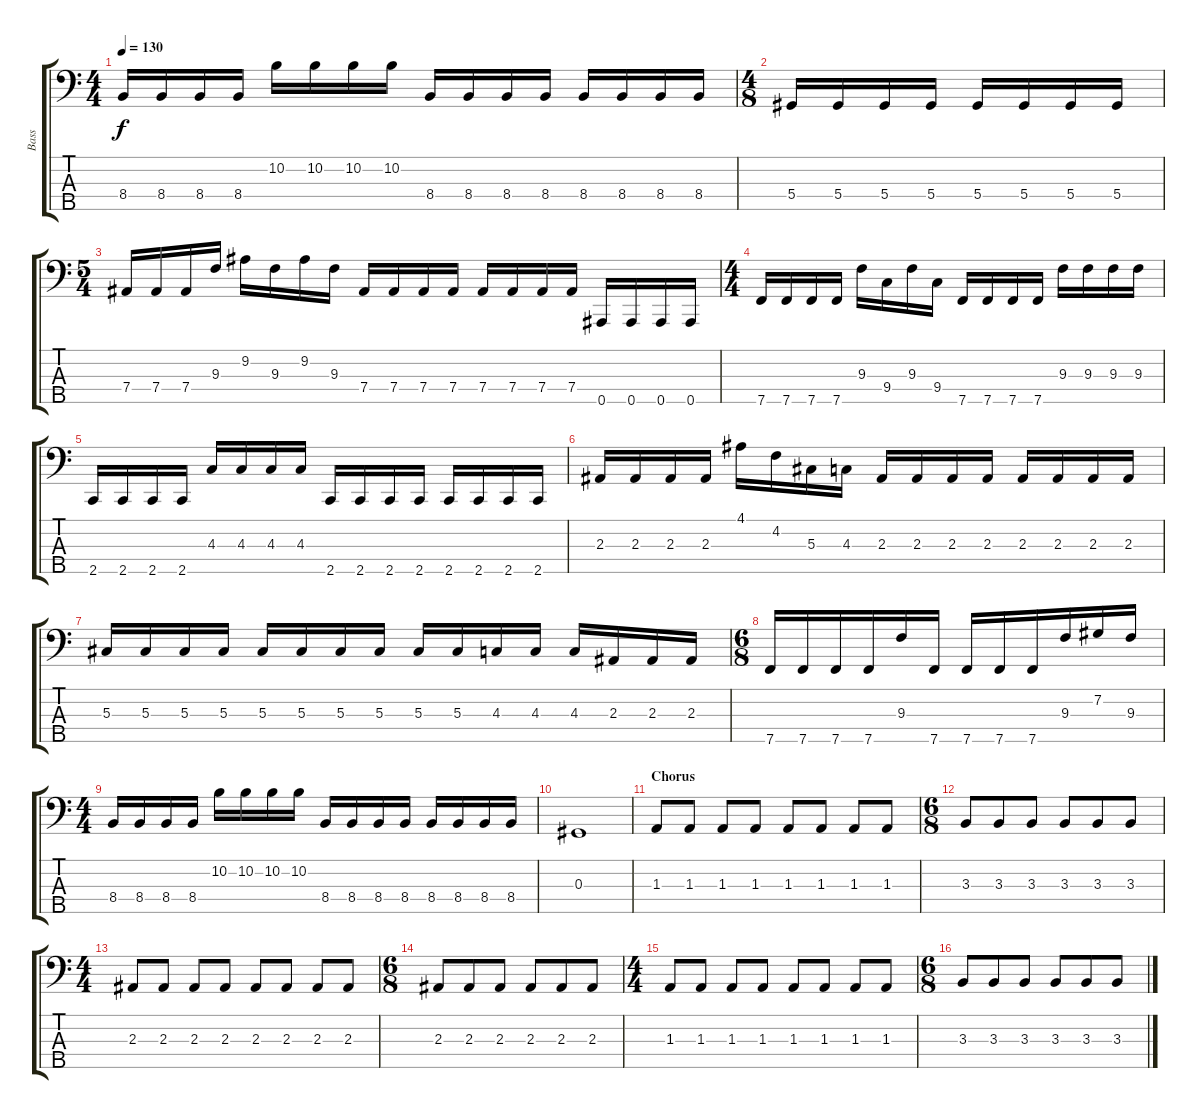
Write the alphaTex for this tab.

\track ("Bass" "Bass") {instrument electricbassfinger}
\staff {score tabs}
\tuning (Gb2 Db2 Ab1 Eb1 Bb0) {hide}
\ts (4 4)
\tempo 130
\clef f4
\ks c
8.4.16{dy f} 8.4.16 8.4.16 8.4.16 10.2.16 10.2.16 10.2.16 10.2.16 8.4.16 8.4.16 8.4.16 8.4.16 8.4.16 8.4.16 8.4.16 8.4.16 |
\ts (4 8)
5.4.16 5.4.16 5.4.16 5.4.16 5.4.16 5.4.16 5.4.16 5.4.16 |
\ts (5 4)
7.4.16 7.4.16 7.4.16 9.3.16 9.2.16 9.3.16 9.2.16 9.3.16 7.4.16 7.4.16 7.4.16 7.4.16 7.4.16 7.4.16 7.4.16 7.4.16 0.5.16 0.5.16 0.5.16 0.5.16 |
\ts (4 4)
7.5.16 7.5.16 7.5.16 7.5.16 9.3.16 9.4.16 9.3.16 9.4.16 7.5.16 7.5.16 7.5.16 7.5.16 9.3.16 9.3.16 9.3.16 9.3.16 |
2.5.16 2.5.16 2.5.16 2.5.16 4.3.16 4.3.16 4.3.16 4.3.16 2.5.16 2.5.16 2.5.16 2.5.16 2.5.16 2.5.16 2.5.16 2.5.16 |
2.3.16 2.3.16 2.3.16 2.3.16 4.1.16 4.2.16 5.3.16 4.3.16 2.3.16 2.3.16 2.3.16 2.3.16 2.3.16 2.3.16 2.3.16 2.3.16 |
5.3.16 5.3.16 5.3.16 5.3.16 5.3.16 5.3.16 5.3.16 5.3.16 5.3.16 5.3.16 4.3.16 4.3.16 4.3.16 2.3.16 2.3.16 2.3.16 |
\ts (6 8)
7.5.16 7.5.16 7.5.16 7.5.16 9.3.16 7.5.16 7.5.16 7.5.16 7.5.16 9.3.16 7.2.16 9.3.16 |
\ts (4 4)
8.4.16 8.4.16 8.4.16 8.4.16 10.2.16 10.2.16 10.2.16 10.2.16 8.4.16 8.4.16 8.4.16 8.4.16 8.4.16 8.4.16 8.4.16 8.4.16 |
0.3.1 |
\section ("" "Chorus")
1.3.8 1.3.8 1.3.8 1.3.8 1.3.8 1.3.8 1.3.8 1.3.8 |
\ts (6 8)
3.3.8 3.3.8 3.3.8 3.3.8 3.3.8 3.3.8 |
\ts (4 4)
2.3.8 2.3.8 2.3.8 2.3.8 2.3.8 2.3.8 2.3.8 2.3.8 |
\ts (6 8)
2.3.8 2.3.8 2.3.8 2.3.8 2.3.8 2.3.8 |
\ts (4 4)
1.3.8 1.3.8 1.3.8 1.3.8 1.3.8 1.3.8 1.3.8 1.3.8 |
\ts (6 8)
3.3.8 3.3.8 3.3.8 3.3.8 3.3.8 3.3.8
